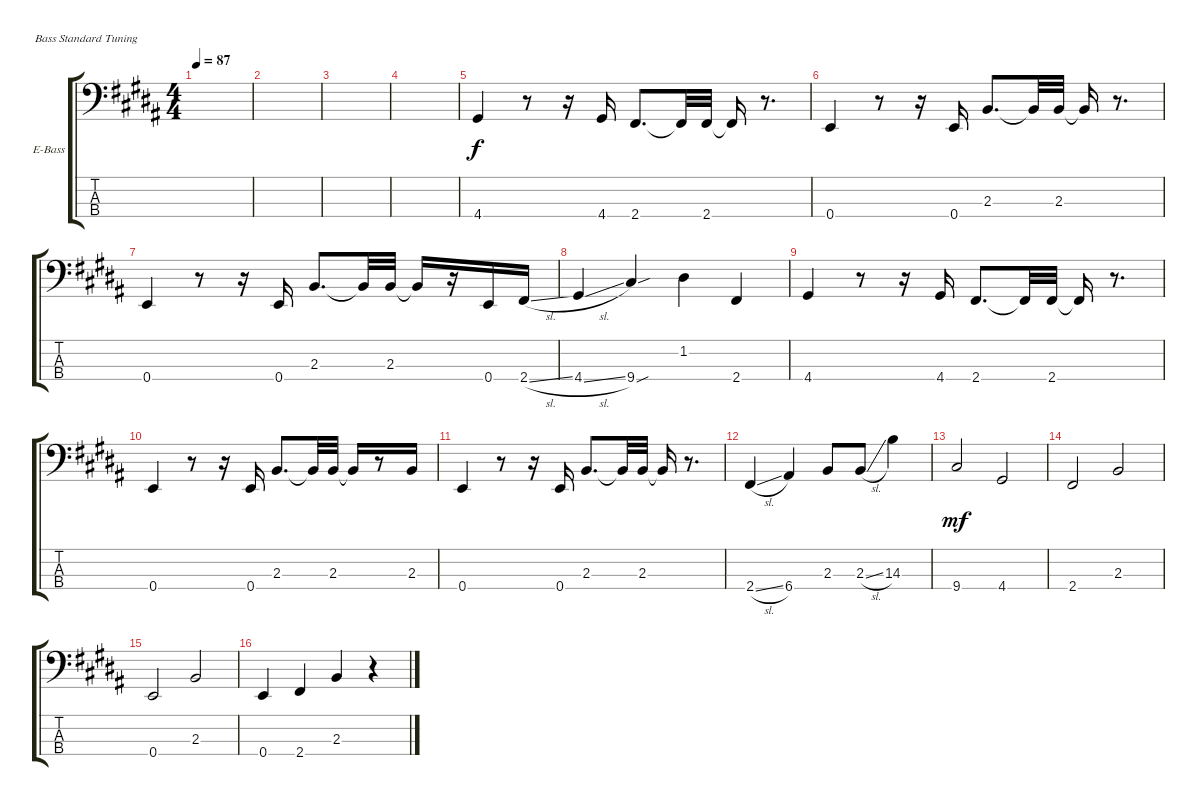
\defaultSystemsLayout 4
\bracketExtendMode groupsimilarinstruments
\firstSystemTrackNameOrientation horizontal
\otherSystemsTrackNameOrientation horizontal
\track ("Electric Bass" "E-Bass") {instrument electricbassfinger}
\staff {score tabs}
\tuning (G2 D2 A1 E1)
\ts (4 4)
\tempo 87
\clef f4
\scale
0.333333
\ks b
|
\scale
0.333333 |
\scale
0.333333 |
\scale
0.333333 |
\scale
0.333333 4.4.4 r.8 r.16 4.4.16 2.4.8{d} 2.4{t}.32 2.4.32 2.4{t}.16 r.8{d} |
\scale
0.333333 0.4.4 r.8 r.16 0.4.16 2.3.8{d} 2.3{t}.32 2.3.32 2.3{t}.16 r.8{d} |
\scale
0.333333 0.4.4 r.8 r.16 0.4.16 2.3.8{d} 2.3{t}.32 2.3.32 2.3{t}.16 r.16 0.4.16 2.4{sl}.16 |
\scale
0.333333 4.4{sl}.4 9.4{sou}.4 1.2.4 2.4.4 |
\scale
0.333333 4.4.4 r.8 r.16 4.4.16 2.4.8{d} 2.4{t}.32 2.4.32 2.4{t}.16 r.8{d} |
\scale
0.333333 0.4.4 r.8 r.16 0.4.16 2.3.8{d} 2.3{t}.32 2.3.32 2.3{t}.16 r.8 2.3.16 |
\scale
0.333333 0.4.4 r.8 r.16 0.4.16 2.3.8{d} 2.3{t}.32 2.3.32 2.3{t}.16 r.8{d} |
\scale
0.333333 2.4{sl}.4 6.4.4 2.3.8 2.3{sl}.8 14.3.4 |
\scale
0.333333 9.4.2{dy mf} 4.4.2 |
\scale
0.333333 2.4.2 2.3.2 |
\scale
0.333333 0.4.2 2.3.2 |
\scale
0.333333 0.4.4 2.4.4 2.3.4 r.4
